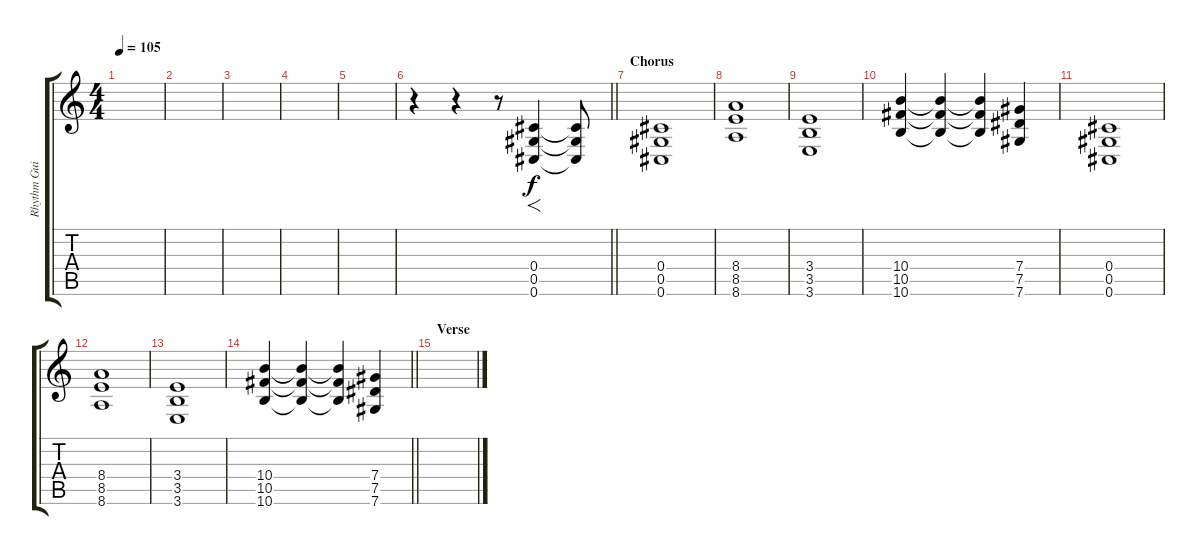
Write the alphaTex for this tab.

\track ("Rhythm Guitar - Mike Shinoda" "Rhythm Gui") {instrument distortionguitar}
\staff {score tabs}
\tuning (Eb4 Bb3 Gb3 Db3 Ab2 Db2) {hide}
\ts (4 4)
\tempo 105
\clef g2
\ks c
|
|
|
|
|
\barLineRight lightlight
r.4 r.4 r.8 (0.4 0.5 0.6).4{f} (0.4{t} 0.5{t} 0.6{t}).8 |
\section ("" "Chorus")
(0.4 0.5 0.6).1 |
(8.4 8.5 8.6).1 |
(3.4 3.5 3.6).1 |
(10.4 10.5 10.6).4 (10.4{t} 10.5{t} 10.6{t}).4 (10.4{t} 10.5{t} 10.6{t}).4 (7.4 7.5 7.6).4 |
(0.4 0.5 0.6).1 |
(8.4 8.5 8.6).1 |
(3.4 3.5 3.6).1 |
\barLineRight lightlight
(10.4 10.5 10.6).4 (10.4{t} 10.5{t} 10.6{t}).4 (10.4{t} 10.5{t} 10.6{t}).4 (7.4 7.5 7.6).4 |
\section ("" "Verse")
